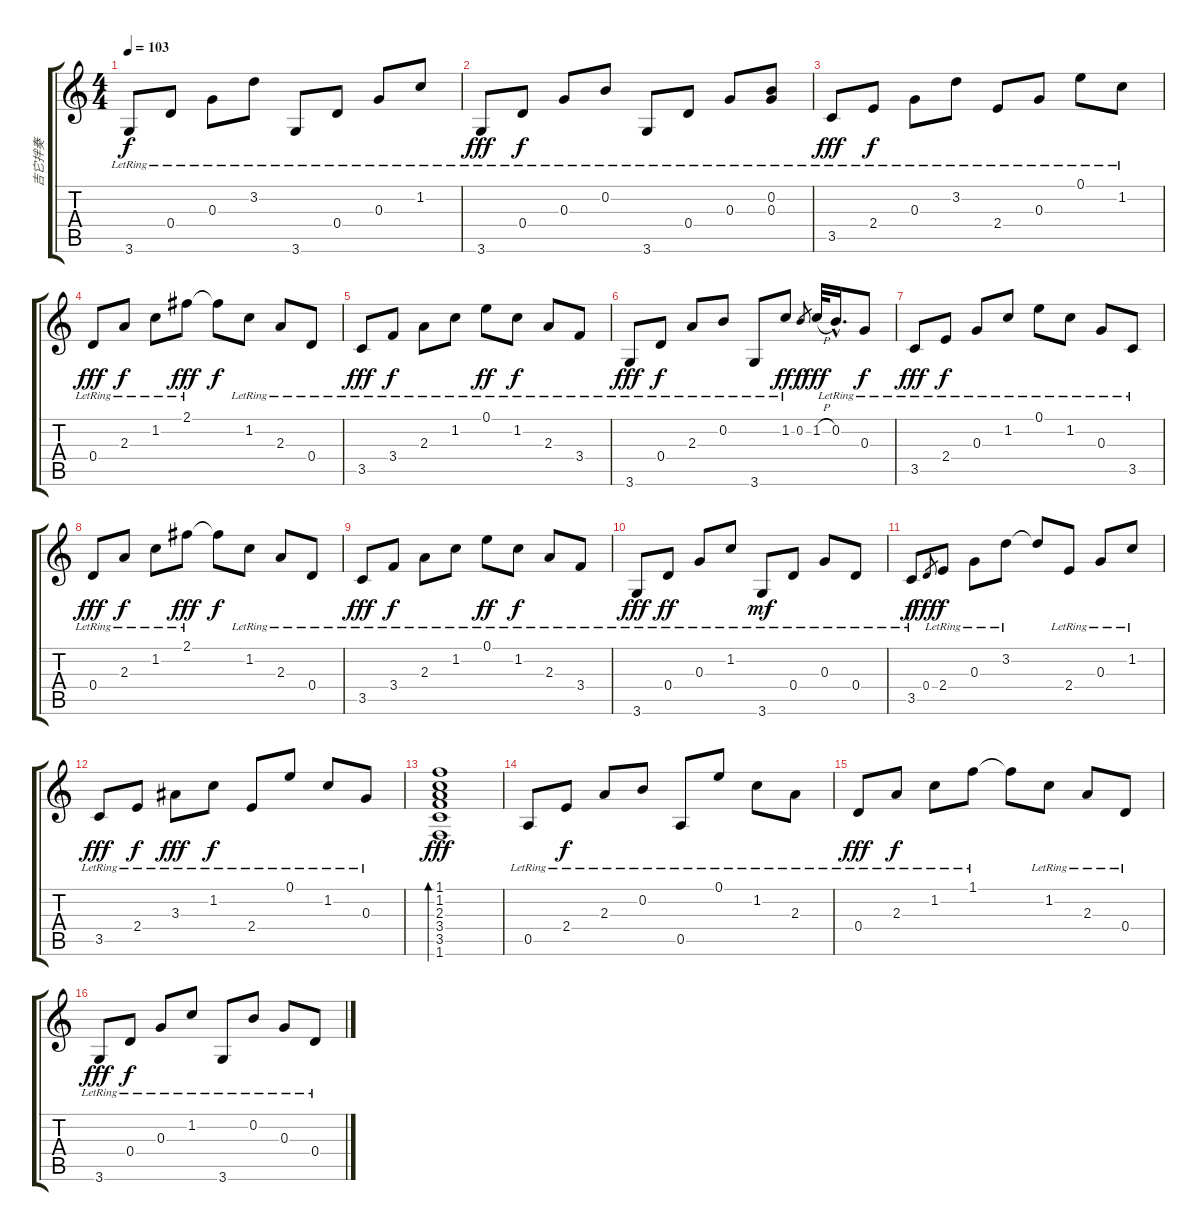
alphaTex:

\track ("吉它拌奏" "吉它拌奏") {instrument acousticguitarnylon}
\staff {score tabs}
\tuning (E4 B3 G3 D3 A2 E2) {hide}
\ts (4 4)
\tempo 103
\clef g2
\ks c
3.6{lr}.8{dy f} 0.4{lr}.8 0.3{lr}.8 3.2{lr}.8 3.6{lr}.8 0.4{lr}.8 0.3{lr}.8 1.2{lr}.8 |
3.6{lr}.8{dy fff} 0.4{lr}.8{dy f} 0.3{lr}.8 0.2{lr}.8 3.6{lr}.8 0.4{lr}.8 0.3{lr}.8 (0.2{lr} 0.3{lr}).8 |
3.5{lr}.8{dy fff} 2.4{lr}.8{dy f} 0.3{lr}.8 3.2{lr}.8 2.4{lr}.8 0.3{lr}.8 0.1{lr}.8 1.2{lr}.8 |
0.4{lr}.8{dy fff} 2.3{lr}.8{dy f} 1.2{lr}.8 2.1{lr}.8{dy fff} 2.1{t}.8{dy f} 1.2{lr}.8 2.3{lr}.8 0.4{lr}.8 |
3.5{lr}.8{dy fff} 3.4{lr}.8{dy f} 2.3{lr}.8 1.2{lr}.8 0.1{lr}.8{dy ff} 1.2{lr}.8{dy f} 2.3{lr}.8 3.4{lr}.8 |
3.6{lr}.8{dy fff} 0.4{lr}.8{dy f} 2.3{lr}.8 0.2{lr}.8 3.6{lr}.8 1.2{lr}.8{dy ff} 0.2.8{gr dy f} 1.2{h}.32{dy fff} 0.2{hac lr}.16{d} 0.3{lr}.8{dy f} |
3.5{lr}.8{dy fff} 2.4{lr}.8{dy f} 0.3{lr}.8 1.2{lr}.8 0.1{lr}.8 1.2{lr}.8 0.3{lr}.8 3.5{lr}.8 |
0.4{lr}.8{dy fff} 2.3{lr}.8{dy f} 1.2{lr}.8 2.1{lr}.8{dy fff} 2.1{t}.8{dy f} 1.2{lr}.8 2.3{lr}.8 0.4{lr}.8 |
3.5{lr}.8{dy fff} 3.4{lr}.8{dy f} 2.3{lr}.8 1.2{lr}.8 0.1{lr}.8{dy ff} 1.2{lr}.8{dy f} 2.3{lr}.8 3.4{lr}.8 |
3.6{lr}.8{dy fff} 0.4{lr}.8{dy ff} 0.3{lr}.8 1.2{lr}.8 3.6{lr}.8{dy mf} 0.4{lr}.8 0.3{lr}.8 0.4{lr}.8 |
3.5{lr}.8{dy f} 0.4.8{gr dy fff} 2.4{lr}.8{dy f} 0.3{lr}.8 3.2{lr}.8 3.2{t}.8 2.4{lr}.8 0.3{lr}.8 1.2{lr}.8 |
3.5{lr}.8{dy fff} 2.4{lr}.8{dy f} 3.3{lr}.8{dy fff} 1.2{lr}.8{dy f} 2.4{lr}.8 0.1{lr}.8 1.2{lr}.8 0.3{lr}.8 |
(1.1 1.2 2.3 3.4 3.5 1.6).1{bd 240 dy fff} |
0.5{lr}.8 2.4{lr}.8{dy f} 2.3{lr}.8 0.2{lr}.8 0.5{lr}.8 0.1{lr}.8 1.2{lr}.8 2.3{lr}.8 |
0.4{lr}.8{dy fff} 2.3{lr}.8{dy f} 1.2{lr}.8 1.1{lr}.8 1.1{t}.8 1.2{lr}.8 2.3{lr}.8 0.4{lr}.8 |
3.6{lr}.8{dy fff} 0.4{lr}.8{dy f} 0.3{lr}.8 1.2{lr}.8 3.6{lr}.8 0.2{lr}.8 0.3{lr}.8 0.4{lr}.8
